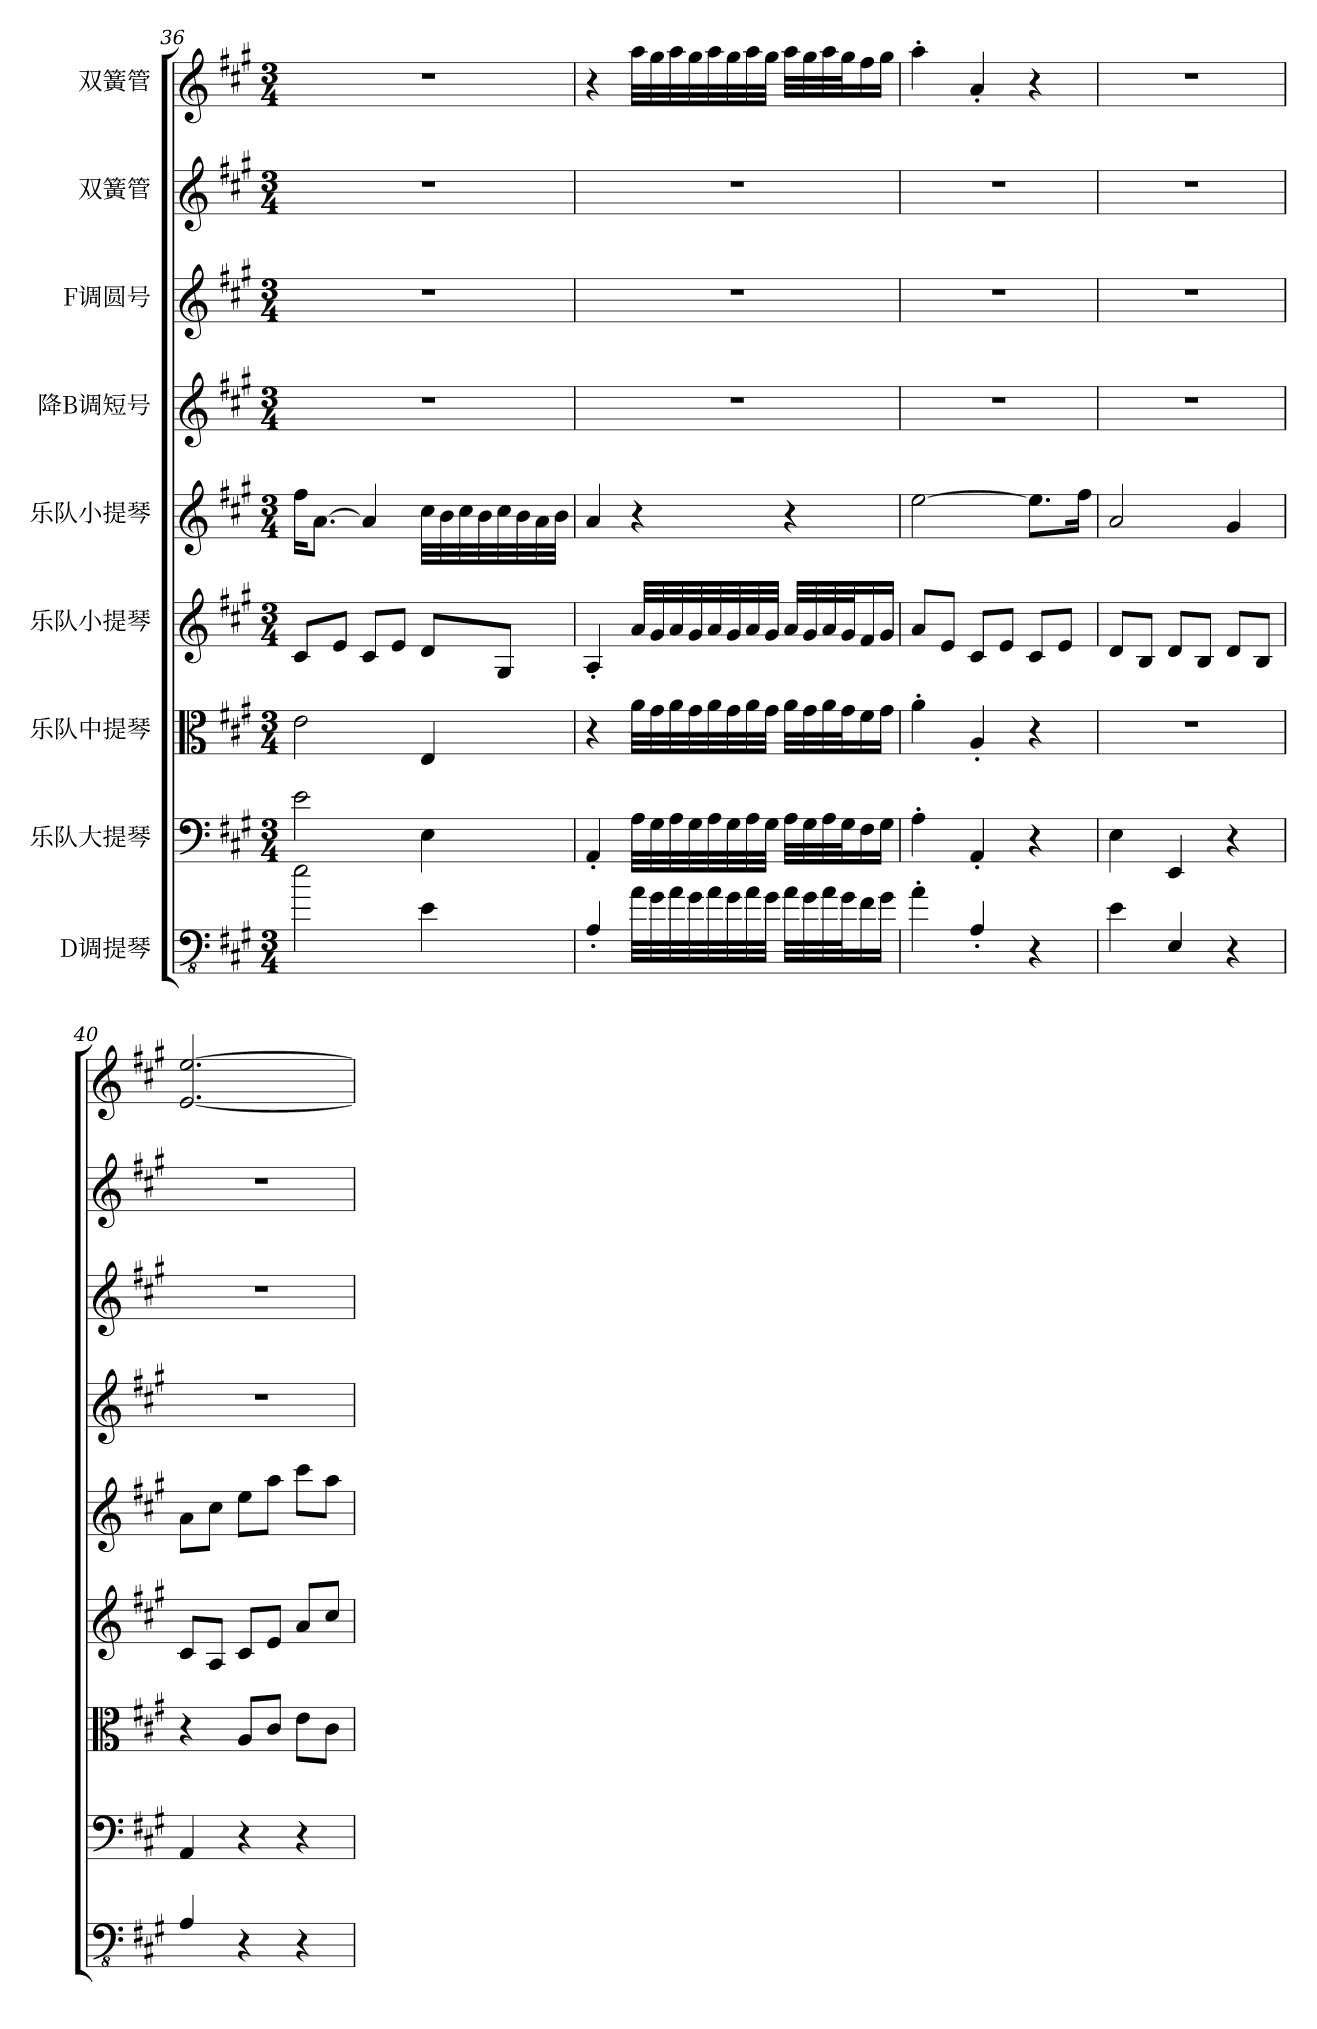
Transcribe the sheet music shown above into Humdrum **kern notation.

**kern	**kern	**kern	**kern	**kern	**kern	**kern	**kern	**kern
*part9	*part8	*part7	*part6	*part5	*part4	*part3	*part2	*part1
*staff9	*staff8	*staff7	*staff6	*staff5	*staff4	*staff3	*staff2	*staff1
*I"D调提琴	*I"乐队大提琴	*I"乐队中提琴	*I"乐队小提琴	*I"乐队小提琴	*I"降B调短号	*I"F调圆号	*I"双簧管	*I"双簧管
*clefFv4	*clefF4	*clefC3	*clefG2	*clefG2	*clefG2	*clefG2	*clefG2	*clefG2
*ITrd7c12	*	*	*	*	*ITrd1c2	*ITrd4c7	*	*
*k[f#c#g#]	*k[f#c#g#]	*k[f#c#g#]	*k[f#c#g#]	*k[f#c#g#]	*k[f#]	*k[f#c#]	*k[f#c#g#]	*k[f#c#g#]
*M3/4	*M3/4	*M3/4	*M3/4	*M3/4	*M3/4	*M3/4	*M3/4	*M3/4
=36	=36	=36	=36	=36	=36	=36	=36	=36
2E\	2e\	2e\	8c#/L	16ff#\KL	2.r	2.r	2.r	2.r
.	.	.	.	[8.a\J	.	.	.	.
.	.	.	8e/J	.	.	.	.	.
.	.	.	8c#/L	4a/]	.	.	.	.
.	.	.	8e/J	.	.	.	.	.
4EE\	4E\	4E/	8d/L	32cc#\LLL	.	.	.	.
.	.	.	.	32b\	.	.	.	.
.	.	.	.	32cc#\	.	.	.	.
.	.	.	.	32b\	.	.	.	.
.	.	.	8G#/J	32cc#\	.	.	.	.
.	.	.	.	32b\	.	.	.	.
.	.	.	.	32a\	.	.	.	.
.	.	.	.	32b\JJJ	.	.	.	.
=37	=37	=37	=37	=37	=37	=37	=37	=37
*	*	*	*	*	*	*	*	*MM144
4AAA'/	4AA'/	4r	4A'/	4a/	2.r	2.r	2.r	4r
32AA\LLL	32A\LLL	32a\LLL	32a/LLL	4r	.	.	.	32aa\LLL
32GG#\	32G#\	32g#\	32g#/	.	.	.	.	32gg#\
32AA\	32A\	32a\	32a/	.	.	.	.	32aa\
32GG#\	32G#\	32g#\	32g#/	.	.	.	.	32gg#\
32AA\	32A\	32a\	32a/	.	.	.	.	32aa\
32GG#\	32G#\	32g#\	32g#/	.	.	.	.	32gg#\
32AA\	32A\	32a\	32a/	.	.	.	.	32aa\
32GG#\JJJ	32G#\JJJ	32g#\JJJ	32g#/JJJ	.	.	.	.	32gg#\JJJ
32AA\LLL	32A\LLL	32a\LLL	32a/LLL	4r	.	.	.	32aa\LLL
32GG#\	32G#\	32g#\	32g#/	.	.	.	.	32gg#\
32AA\	32A\	32a\	32a/	.	.	.	.	32aa\
32GG#\J	32G#\J	32g#\J	32g#/J	.	.	.	.	32gg#\J
16FF#\	16F#\	16f#\	16f#/	.	.	.	.	16ff#\
16GG#\JJ	16G#\JJ	16g#\JJ	16g#/JJ	.	.	.	.	16gg#\JJ
=38	=38	=38	=38	=38	=38	=38	=38	=38
*	*	*	*	*	*	*	*	*MM152
4AA'\	4A'\	4a'\	8a/L	[2ee\	2.r	2.r	2.r	4aa'\
.	.	.	8e/J	.	.	.	.	.
4AAA'/	4AA'/	4A'/	8c#/L	.	.	.	.	4a'/
.	.	.	8e/J	.	.	.	.	.
4r	4r	4r	8c#/L	8.ee\L]	.	.	.	4r
.	.	.	8e/J	.	.	.	.	.
.	.	.	.	16ff#\Jk	.	.	.	.
!!LO:PB:g=z
=39	=39	=39	=39	=39	=39	=39	=39	=39
4EE\	4E\	2.r	8d/L	2a/	2.r	2.r	2.r	2.r
.	.	.	8B/J	.	.	.	.	.
4EEE/	4EE/	.	8d/L	.	.	.	.	.
.	.	.	8B/J	.	.	.	.	.
4r	4r	.	8d/L	4g#/	.	.	.	.
.	.	.	8B/J	.	.	.	.	.
=40	=40	=40	=40	=40	=40	=40	=40	=40
4AAA/	4AA/	4r	8c#/L	8a\L	2.r	2.r	2.r	[2.e/ [2.ee/
.	.	.	8A/J	8cc#\J	.	.	.	.
4r	4r	8A/L	8c#/L	8ee\L	.	.	.	.
.	.	8c#/J	8e/J	8aa\J	.	.	.	.
4r	4r	8e\L	8a/L	8ccc#\L	.	.	.	.
.	.	8c#\J	8cc#/J	8aa\J	.	.	.	.
=	=	=	=	=	=	=	=	=
*-	*-	*-	*-	*-	*-	*-	*-	*-
